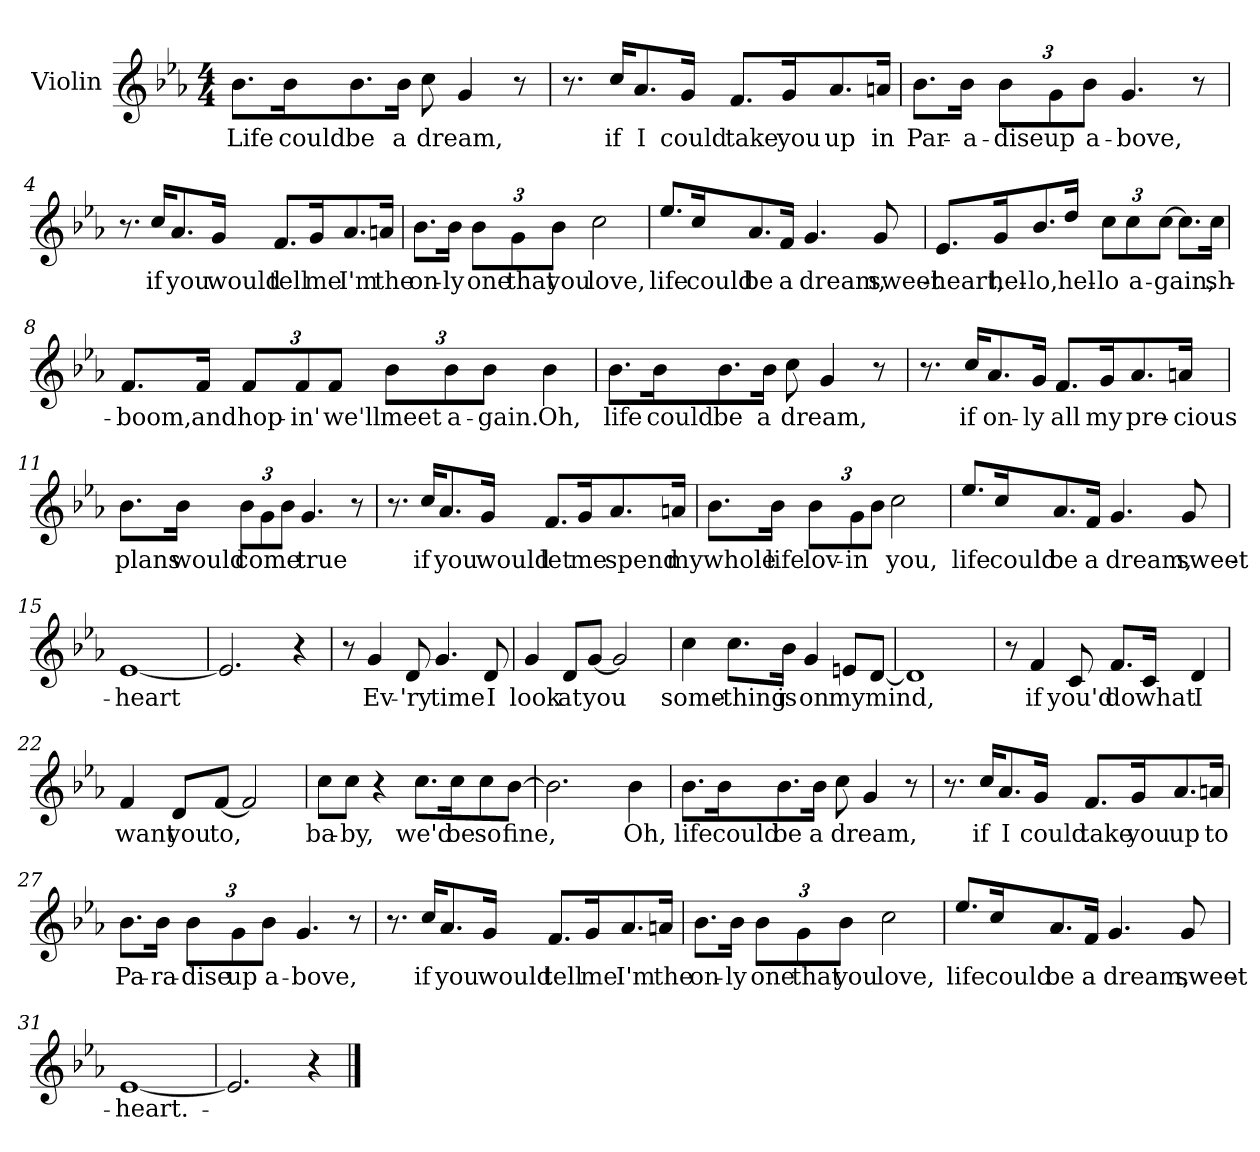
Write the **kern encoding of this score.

**kern	**text
*part1	*part1
*staff1	*staff1
*I"Violin	*
*I'Vln	*
*clefG2	*
*k[b-e-a-]	*
*E-:	*
*M4/4	*
=1	=1
8.b-\L	Life
16b-\K	could
8.b-\	be
16b-\Jk	a
8cc\	dream,
4g/	.
8r	.
=2	=2
8.r	.
16cc/KL	if
8.a-/	I
16g/Jk	could
8.f/L	take
16g/K	you
8.a-/	up
16an/Jk	in
=3	=3
8.b-\L	Par-
16b-\Jk	-a-
*Xbrackettup	*
12b-\L	-dise
12g\	up
12b-\J	a-
4.g/	-bove,
8r	.
!!LO:LB:g=z
=4	=4
8.r	.
16cc/KL	if
8.a-/	you
16g/Jk	would
8.f/L	tell
16g/K	me
8.a-/	I'm
16an/Jk	the
=5	=5
8.b-\L	on-
16b-\Jk	-ly
12b-\L	one
12g\	that
12b-\J	you
2cc\	love,
=6	=6
8.ee-/L	life
16cc/K	could
8.a-/	be
16f/Jk	a
4.g/	dream,
8g/	sweet-
!!LO:LB:g=z
=7	=7
8.e-/L	-heart,
16g/K	hel-
8.b-/	-lo,
16dd/Jk	hel-
12cc\L	-lo
12cc\	a-
[12cc\J	-gain,
8.cc\L]	.
16cc\Jk	sh-
=8	=8
8.f/L	-boom,
16f/Jk	and
12f/L	hop-
12f/	-in'
12f/J	we'll
12b-\L	meet
12b-\	a-
12b-\J	-gain.
4b-\	Oh,
!!LO:LB:g=z
=9	=9
8.b-\L	life
16b-\K	could
8.b-\	be
16b-\Jk	a
8cc\	dream,
4g/	.
8r	.
=10	=10
8.r	.
16cc/KL	if
8.a-/	on-
16g/Jk	-ly
8.f/L	all
16g/K	my
8.a-/	pre-
16an/Jk	-cious
=11	=11
8.b-\L	plans
16b-\Jk	would
12b-\L	come
12g\	.
12b-\J	.
4.g/	true
8r	.
!!LO:LB:g=z
=12	=12
8.r	.
16cc/KL	if
8.a-/	you
16g/Jk	would
8.f/L	let
16g/K	me
8.a-/	spend
16an/Jk	my
=13	=13
8.b-\L	whole
16b-\Jk	life
12b-\L	lov-
12g\	-in
12b-\J	.
2cc\	you,
=14	=14
8.ee-/L	life
16cc/K	could
8.a-/	be
16f/Jk	a
4.g/	dream,
8g/	sweet-
=15	=15
[1e-	-heart
=16	=16
2.e-/]	.
4r	.
!!LO:LB:g=z
=17	=17
8r	.
4g/	Ev-
8d/	-'ry
4.g/	time
8d/	I
=18	=18
4g/	look
8d/L	at
[8g/J	you
2g/]	.
=19	=19
4cc\	some-
8.cc\L	-thing
16b-\Jk	is
4g/	on
8en/L	my
[8d/J	mind,
=20	=20
1d]	.
!!LO:LB:g=z
=21	=21
8r	.
4f/	if
8c/	you'd
8.f/L	do
16c/Jk	what
4d/	I
=22	=22
4f/	want
8d/L	you
[8f/J	to,
2f/]	.
=23	=23
8cc\L	ba-
8cc\J	-by,
4r	.
8.cc\L	we'd
16cc\K	be
8cc\	so
[8b-\J	fine,
=24	=24
2.b-\]	.
4b-\	Oh,
=25	=25
8.b-\L	life
16b-\K	could
8.b-\	be
16b-\Jk	a
8cc\	dream,
4g/	.
8r	.
!!LO:LB:g=z
=26	=26
8.r	.
16cc/KL	if
8.a-/	I
16g/Jk	could
8.f/L	take
16g/K	you
8.a-/	up
16an/Jk	to
=27	=27
8.b-\L	Pa-
16b-\Jk	-ra-
12b-\L	-dise
12g\	up
12b-\J	a-
4.g/	-bove,
8r	.
=28	=28
8.r	.
16cc/KL	if
8.a-/	you
16g/Jk	would
8.f/L	tell
16g/K	me
8.a-/	I'm
16an/Jk	the
!!LO:LB:g=z
=29	=29
8.b-\L	on-
16b-\Jk	-ly
12b-\L	one
12g\	that
12b-\J	you
2cc\	love,
=30	=30
8.ee-/L	life
16cc/K	could
8.a-/	be
16f/Jk	a
4.g/	dream,
8g/	sweet-
=31	=31
[1e-	-heart.-
=32	=32
2.e-/]	.
4r	.
==	==
*-	*-
